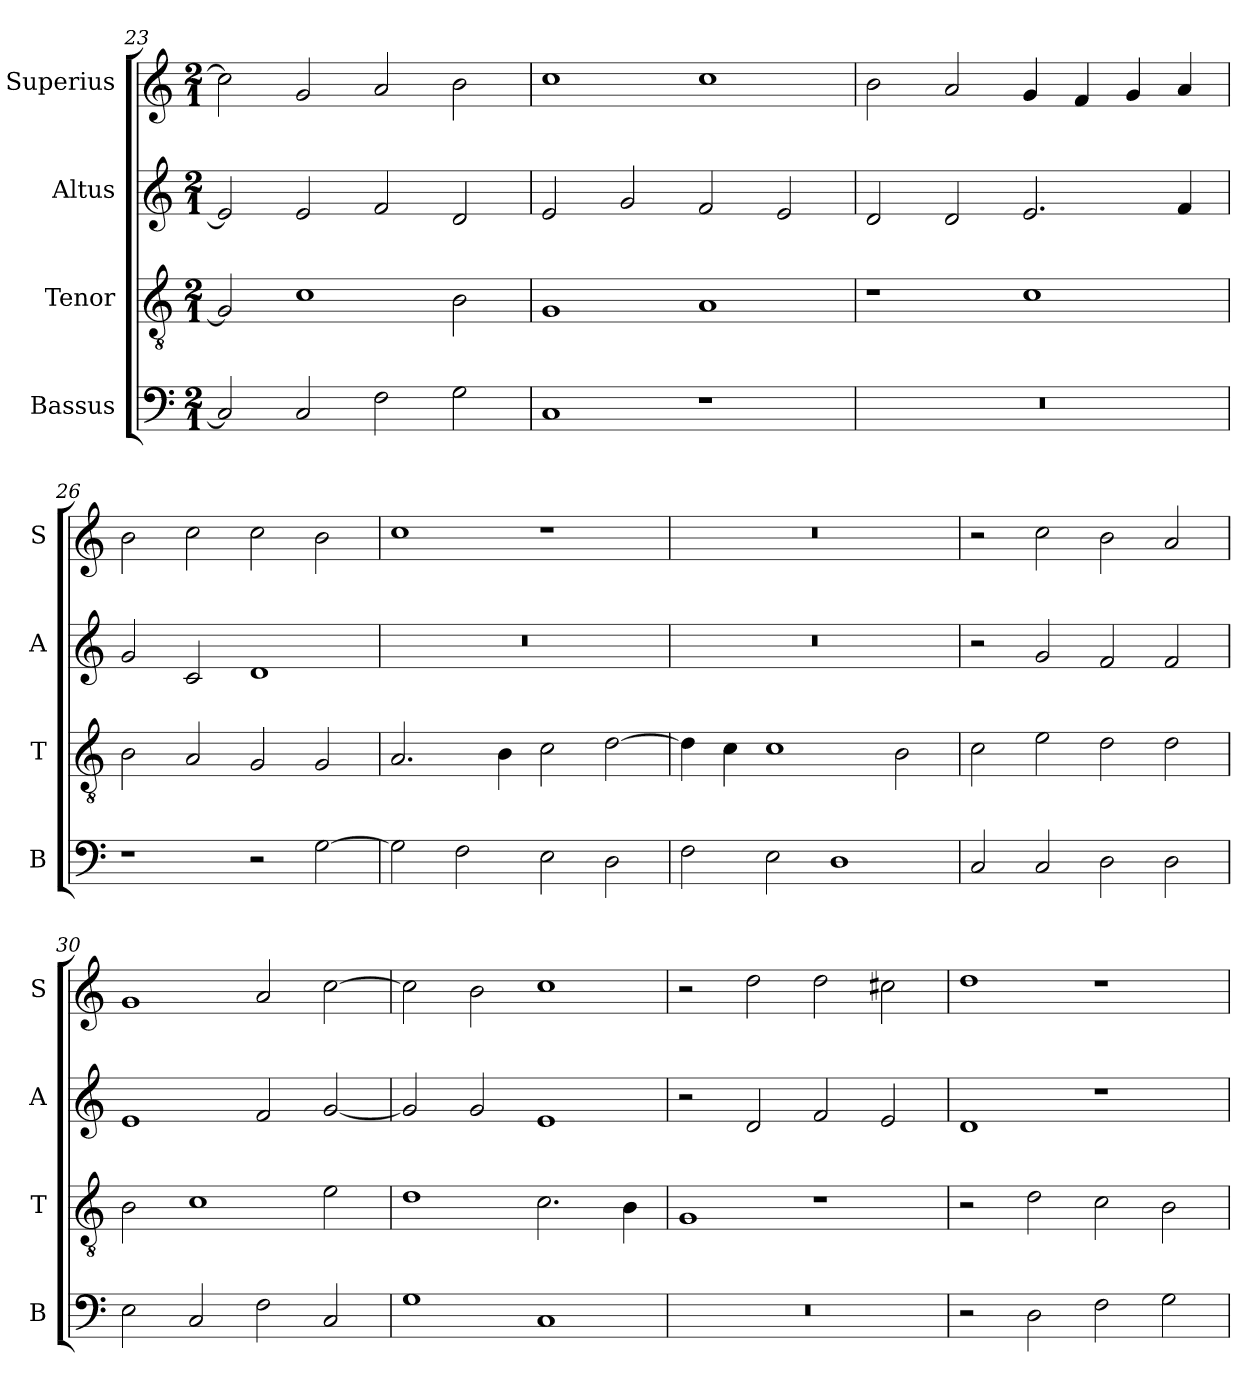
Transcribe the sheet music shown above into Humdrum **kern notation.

**kern	**kern	**kern	**kern
*part4	*part3	*part2	*part1
*staff4	*staff3	*staff2	*staff1
*I"Bassus	*I"Tenor	*I"Altus	*I"Superius
*I'B	*I'T	*I'A	*I'S
*clefF4	*clefGv2	*clefG2	*clefG2
*k[]	*k[]	*k[]	*k[]
*C:	*C:	*C:	*C:
*M2/1	*M2/1	*M2/1	*M2/1
=23	=23	=23	=23
2C]	2G]	2e]	2cc]
2C	1c	2e	2g
2F	.	2f	2a
2G	2B	2d	2b
=24	=24	=24	=24
1C	1G	2e	1cc
.	.	2g	.
1r	1A	2f	1cc
.	.	2e	.
=25	=25	=25	=25
0r	1r	2d	2b
.	.	2d	2a
.	1c	2.e	4g
.	.	.	4f
.	.	.	4g
.	.	4f	4a
=26	=26	=26	=26
1r	2B	2g	2b
.	2A	2c	2cc
2r	2G	1d	2cc
[2G	2G	.	2b
=27	=27	=27	=27
2G]	2.A	0r	1cc
2F	.	.	.
.	4B	.	.
2E	2c	.	1r
2D	[2d	.	.
=28	=28	=28	=28
2F	4d]	0r	0r
.	4c	.	.
2E	1c	.	.
1D	.	.	.
.	2B	.	.
=29	=29	=29	=29
2C	2c	2r	2r
2C	2e	2g	2cc
2D	2d	2f	2b
2D	2d	2f	2a
=30	=30	=30	=30
2E	2B	1e	1g
2C	1c	.	.
2F	.	2f	2a
2C	2e	[2g	[2cc
=31	=31	=31	=31
1G	1d	2g]	2cc]
.	.	2g	2b
1C	2.c	1e	1cc
.	4B	.	.
=32	=32	=32	=32
0r	1G	2r	2r
.	.	2d	2dd
.	1r	2f	2dd
.	.	2e	2cc#X
=33	=33	=33	=33
2r	2r	1d	1dd
2D	2d	.	.
2F	2c	1r	1r
2G	2B	.	.
=	=	=	=
*-	*-	*-	*-
